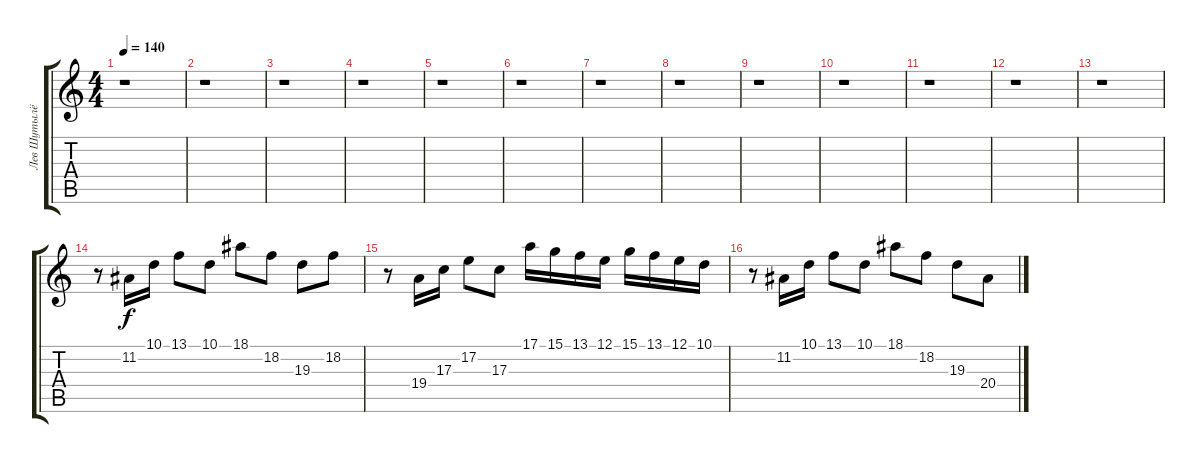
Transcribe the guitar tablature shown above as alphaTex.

\track ("Лев Шутылёв" "Лев Шутылё") {instrument marimba}
\staff {score tabs}
\tuning (E4 B3 G3 D3 A2 E2) {hide}
\ts (4 4)
\tempo 140
\clef g2
\ks c
r.1{dy f} |
r.1 |
r.1 |
r.1 |
r.1 |
r.1 |
r.1 |
r.1 |
r.1 |
r.1 |
r.1 |
r.1 |
r.1 |
r.8 11.2.16 10.1.16 13.1.8 10.1.8 18.1.8 18.2.8 19.3.8 18.2.8 |
r.8 19.4.16 17.3.16 17.2.8 17.3.8 17.1.16 15.1.16 13.1.16 12.1.16 15.1.16 13.1.16 12.1.16 10.1.16 |
r.8 11.2.16 10.1.16 13.1.8 10.1.8 18.1.8 18.2.8 19.3.8 20.4.8
